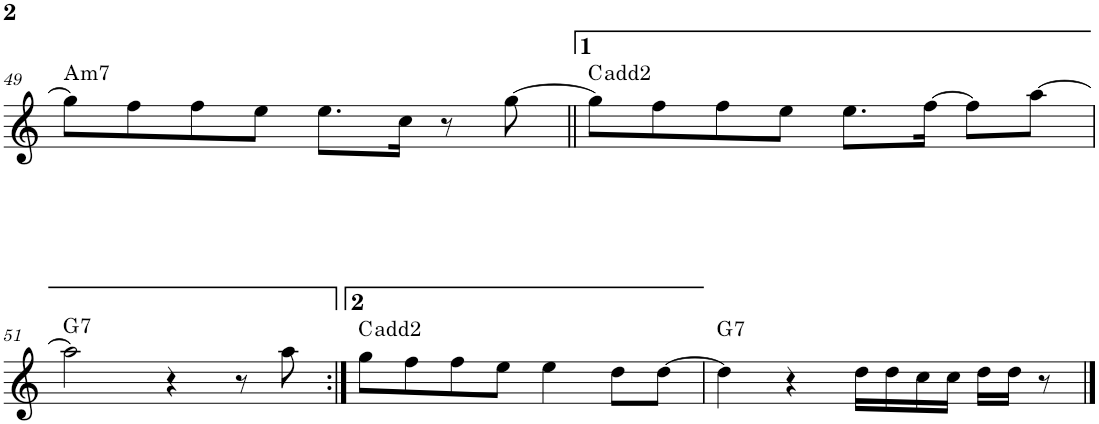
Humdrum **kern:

**kern	**harte
*part1	*part1
*staff1	*
*I"P1	*
!!LO:PB:g=z
*clefG2	*
*k[]	*
*M4/4	*
=49	=49
!	!LO:H:kt=m7
8gg\L]	A:min7
8ff\	.
8ff\	.
8ee\J	.
8.ee\L	.
16cc\Jk	.
8r	.
[>8gg\	.
=50||	=50||
8gg\L]	C:maj(2)
8ff\	.
8ff\	.
8ee\J	.
8.ee\L	.
[>16ff\Jk	.
8ff\L]	.
[>8aa\J	.
!!LO:LB:g=z
=51	=51
!	!LO:H:kt=7
2aa\]	G:7
4r	.
8r	.
8aa\	.
=52:|!	=52:|!
8gg\L	C:maj(2)
8ff\	.
8ff\	.
8ee\J	.
4ee\	.
8dd\L	.
[>8dd\J	.
=53	=53
!	!LO:H:kt=7
4dd\]	G:7
4r	.
16dd\LL	.
16dd\	.
16cc\	.
16cc\JJ	.
16dd\LL	.
16dd\JJ	.
8r	.
==	==
*-	*-
